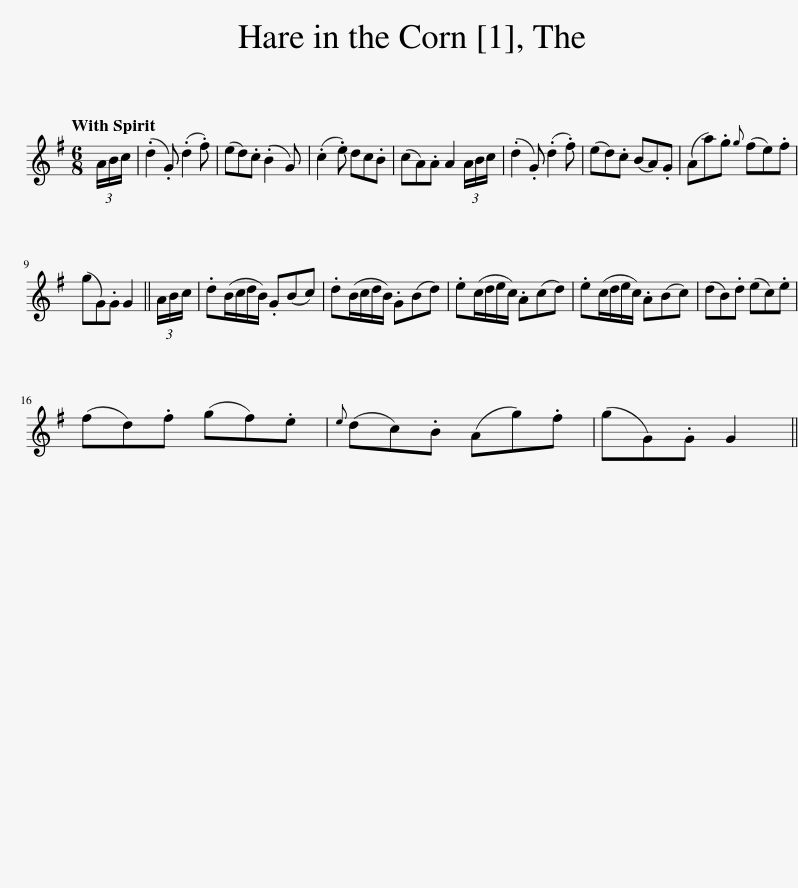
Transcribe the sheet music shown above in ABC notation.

X:1
L:1/8
Q:1/4=120
M:6/8
I:linebreak $
K:G
V:1 treble
V:1
 (3A/B/c/ | (.d2 .G) (.d2 .f) | (ed).c (.B2 G) | (.c2 .e) dc.B | (cA).A A2 (3A/B/c/ | %5
 (.d2 .G) (.d2 .f) | (ed).c (BA).G | (Aa).g{g} (fe).f |$ (gG).G G2 || (3A/B/c/ | %10
 .d(B/c/d/B/) .G(Bc) | .d(B/c/d/B/) .G(Bd) | .e(c/d/e/c/) .A(cd) | .e(c/d/e/c/) .A(Bc) | (dB).d (ec).e |$ %15
 (fd).f (gf).e |{e} (dc).B (Ag).f | (gG).G G2 || %18
